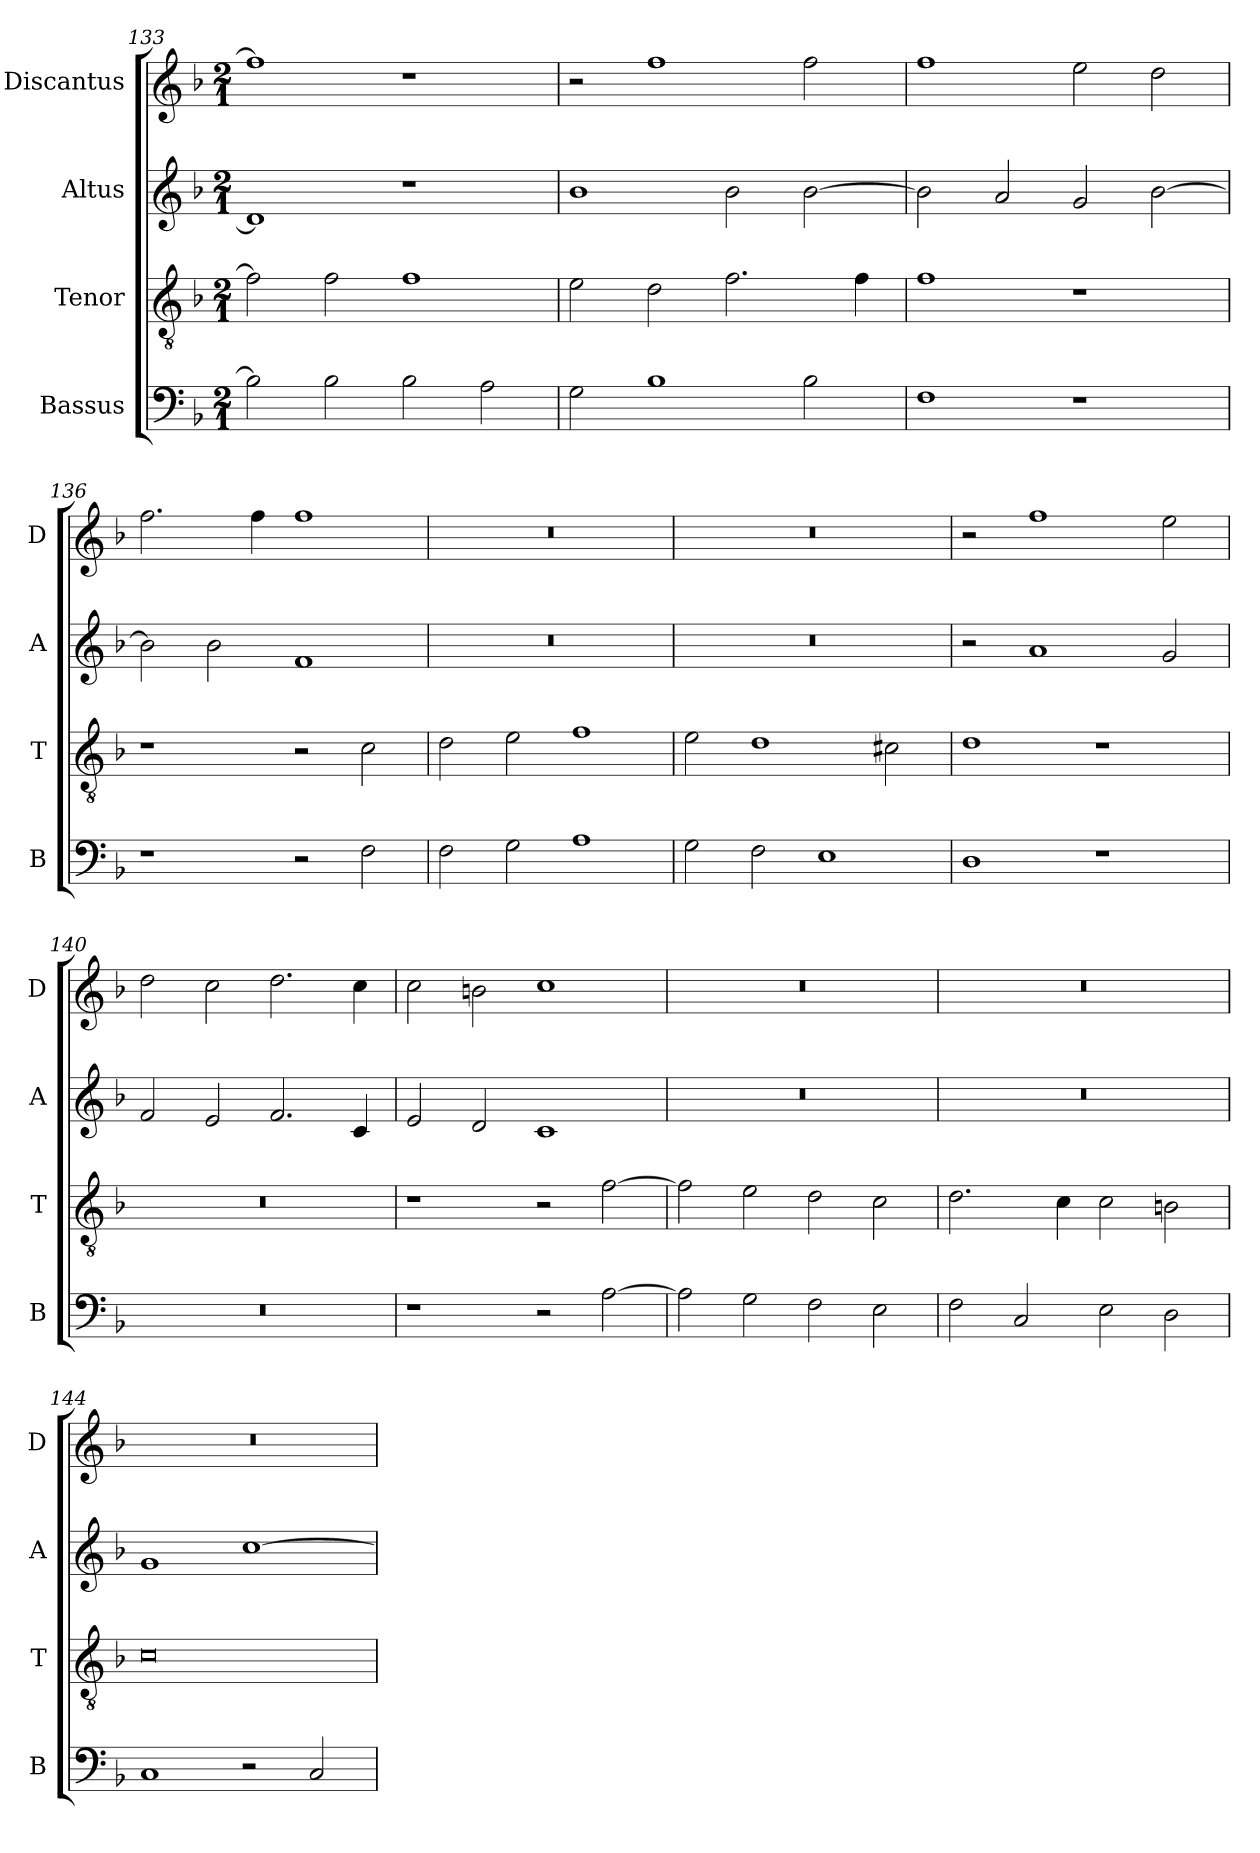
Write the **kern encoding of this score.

**kern	**kern	**kern	**kern
*part4	*part3	*part2	*part1
*staff4	*staff3	*staff2	*staff1
*I"Bassus	*I"Tenor	*I"Altus	*I"Discantus
*I'B	*I'T	*I'A	*I'D
*clefF4	*clefGv2	*clefG2	*clefG2
*k[b-]	*k[b-]	*k[b-]	*k[b-]
*M2/1	*M2/1	*M2/1	*M2/1
=133	=133	=133	=133
2B-\]	2f\]	1d]	1ff]
2B-\	2f\	.	.
2B-\	1f	1r	1r
2A\	.	.	.
=134	=134	=134	=134
2G\	2e\	1b-	2r
1B-	2d\	.	1ff
.	2.f\	2b-\	.
2B-\	.	[2b-\	2ff\
.	4f\	.	.
=135	=135	=135	=135
1F	1f	2b-\]	1ff
.	.	2a/	.
1r	1r	2g/	2ee\
.	.	[2b-\	2dd\
=136	=136	=136	=136
1r	1r	2b-\]	2.ff\
.	.	2b-\	.
.	.	.	4ff\
2r	2r	1f	1ff
2F\	2c\	.	.
=137	=137	=137	=137
2F\	2d\	0r	0r
2G\	2e\	.	.
1A	1f	.	.
=138	=138	=138	=138
2G\	2e\	0r	0r
2F\	1d	.	.
1E	.	.	.
.	2c#X\	.	.
=139	=139	=139	=139
1D	1d	2r	2r
.	.	1a	1ff
1r	1r	.	.
.	.	2g/	2ee\
=140	=140	=140	=140
0r	0r	2f/	2dd\
.	.	2e/	2cc\
.	.	2.f/	2.dd\
.	.	4c/	4cc\
=141	=141	=141	=141
1r	1r	2e/	2cc\
.	.	2d/	2bn\
2r	2r	1c	1cc
[2A\	[2f\	.	.
=142	=142	=142	=142
2A\]	2f\]	0r	0r
2G\	2e\	.	.
2F\	2d\	.	.
2E\	2c\	.	.
=143	=143	=143	=143
2F\	2.d\	0r	0r
2C/	.	.	.
.	4c\	.	.
2E\	2c\	.	.
2D\	2Bn\	.	.
=144	=144	=144	=144
1C	0c	1g	0r
2r	.	[1cc	.
2C/	.	.	.
=	=	=	=
*-	*-	*-	*-
